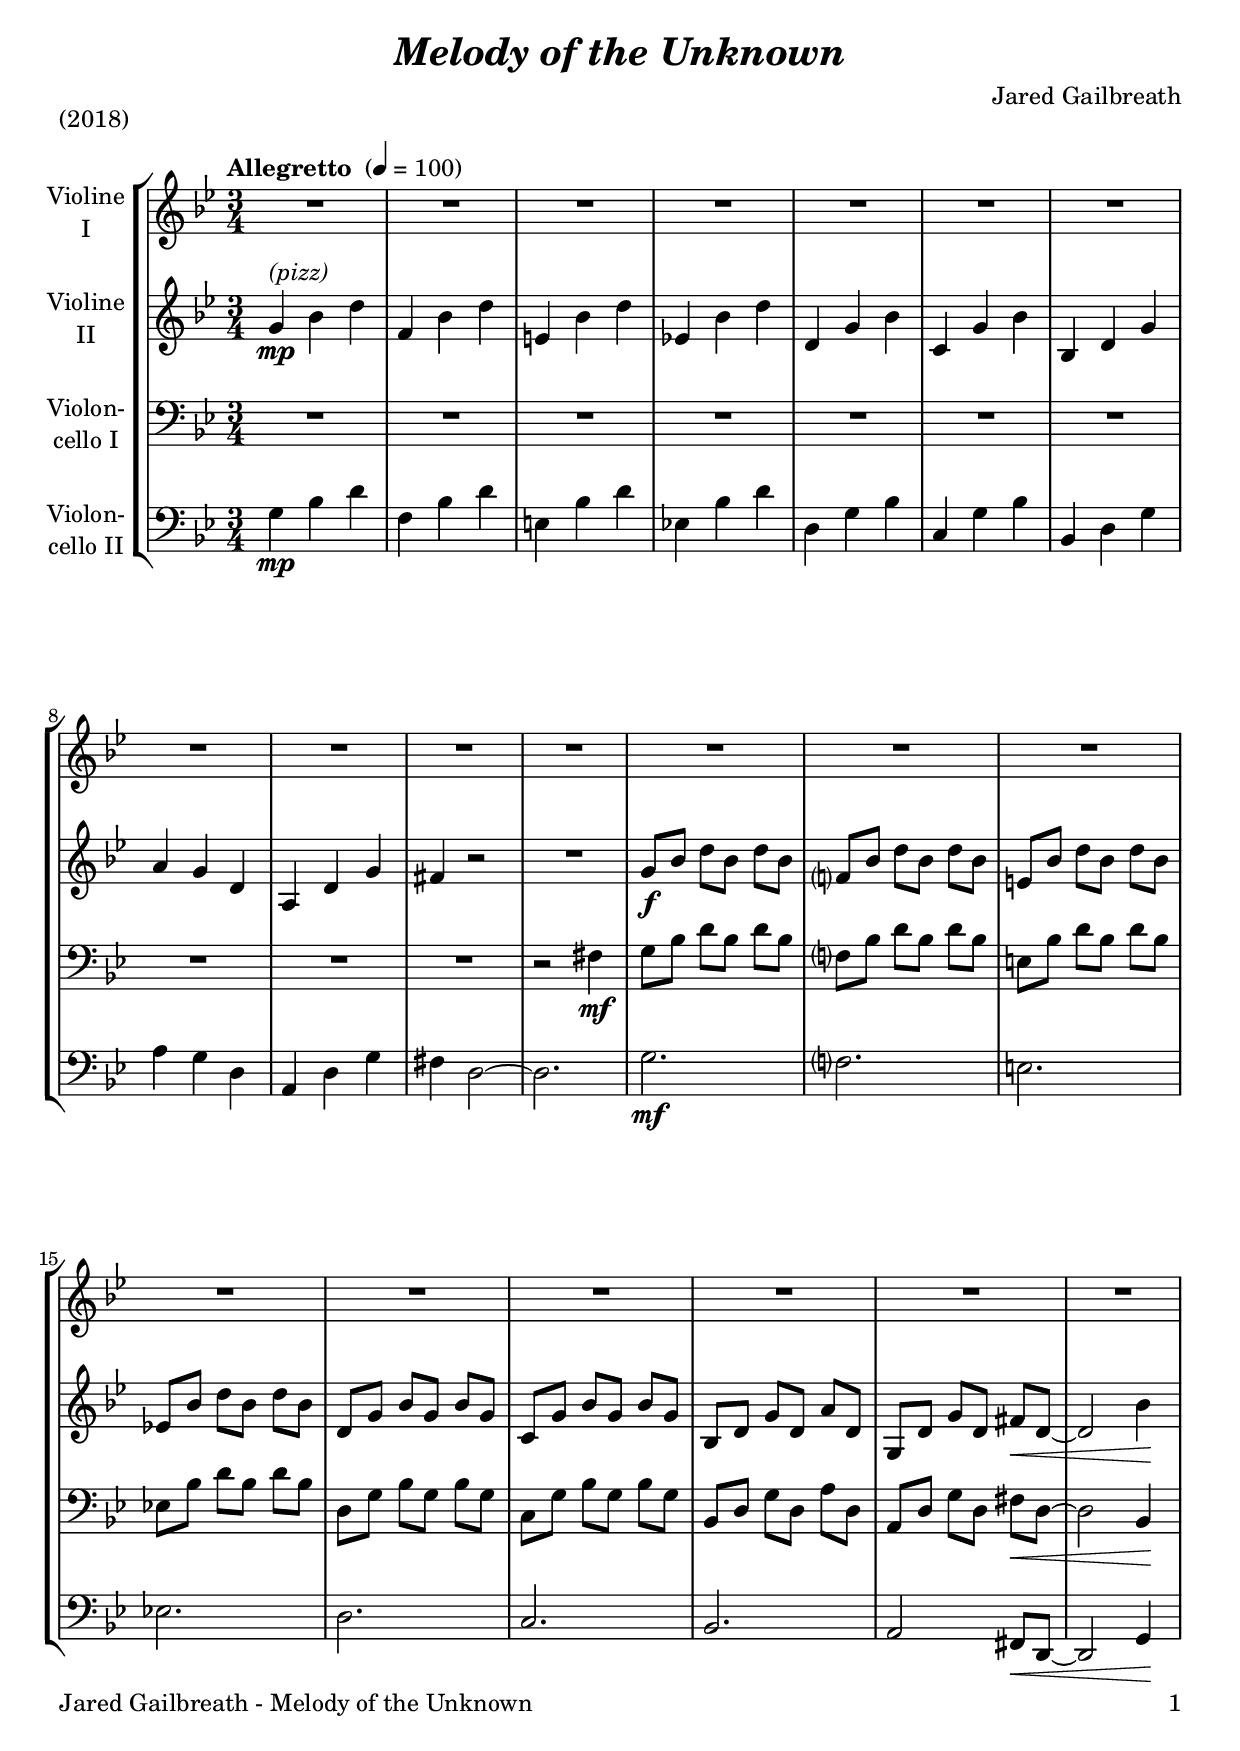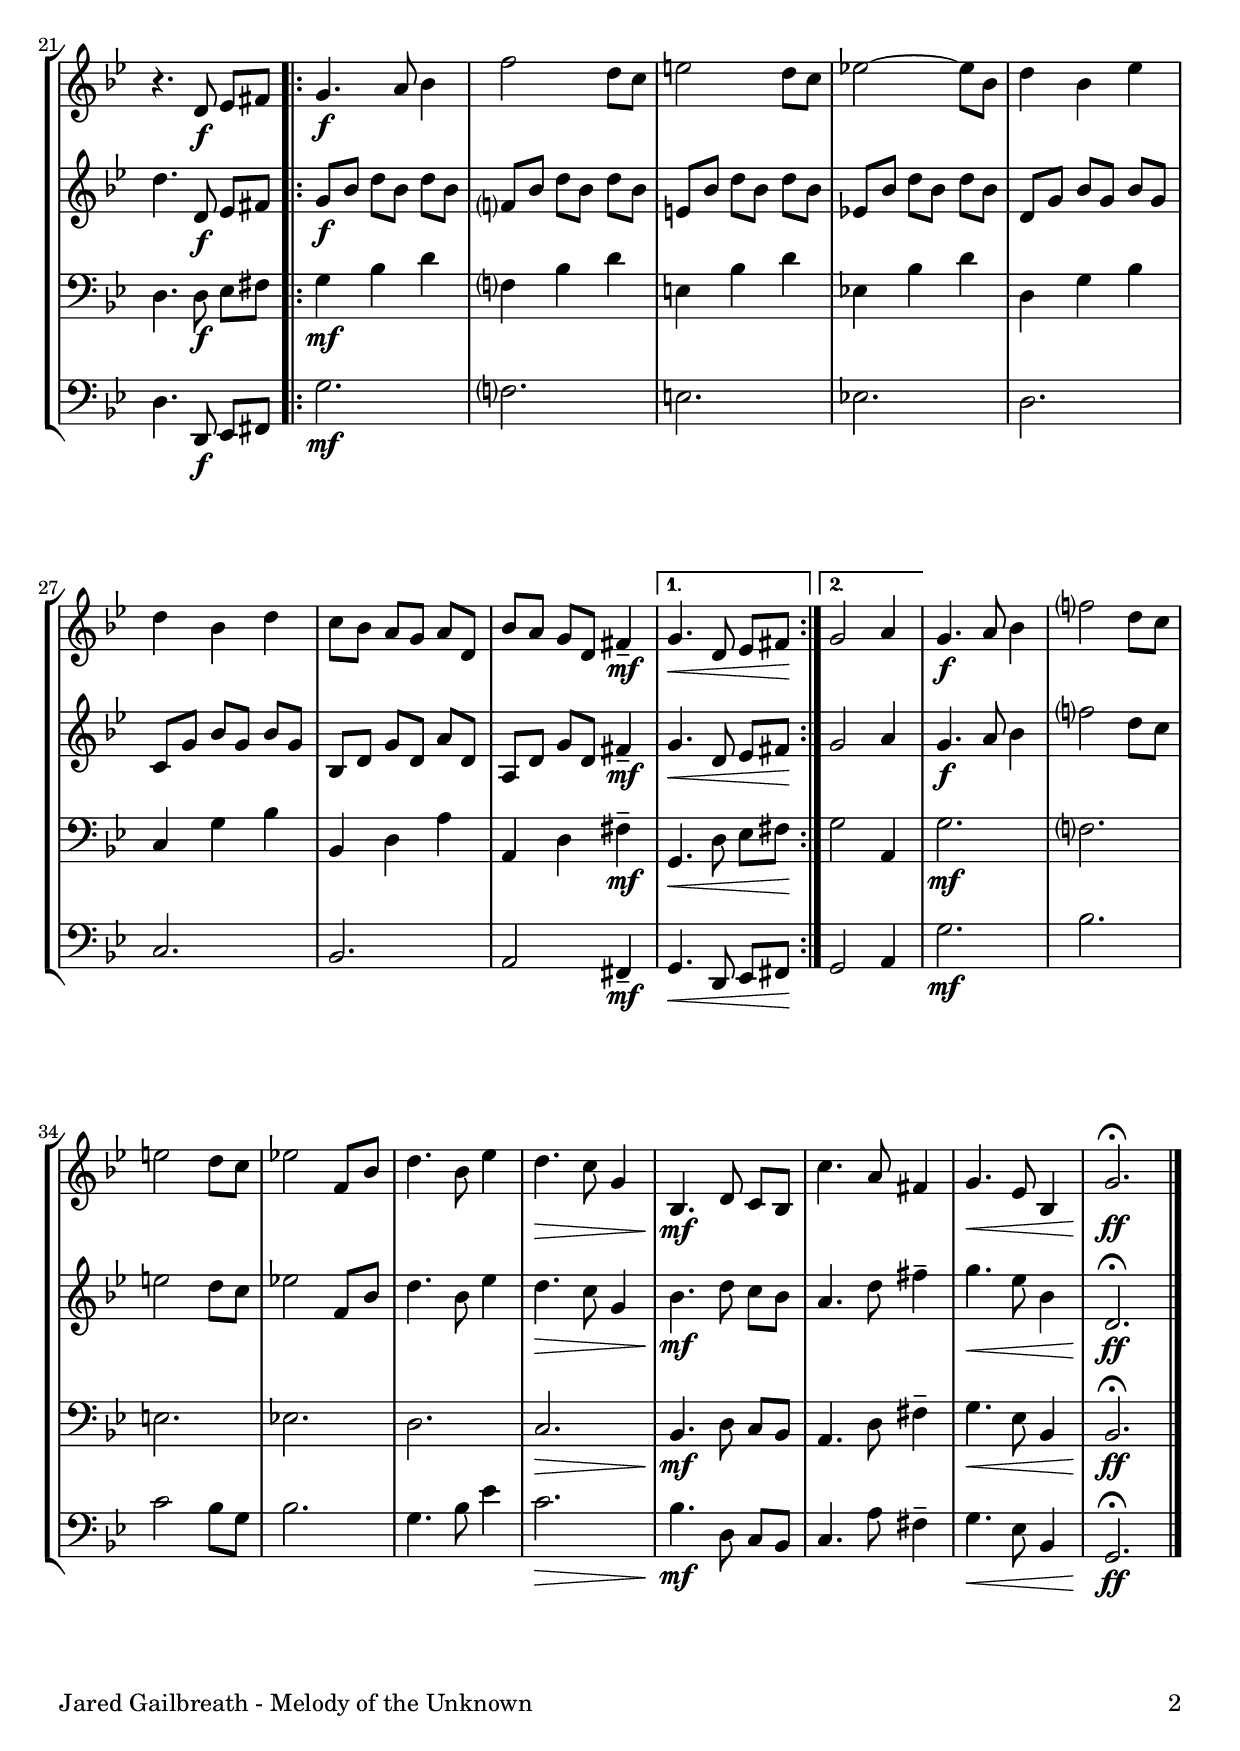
\version "2.18.2"
\include "deutsch.ly"
  
#(set-global-staff-size 21)

\header {
  title     = \markup \bold \italic "Melody of the Unknown"
  composer  = "Jared Gailbreath"
%  arranger  = ""
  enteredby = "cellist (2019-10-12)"
  piece     = "(2018)"
}

voiceconsts = {
  \key g \minor
  \time 3/4
  \clef "treble"
%  \numericTimeSignature
  \compressFullBarRests
  % Set default beaming for all staves
  \set Timing.beamExceptions = #'()
  \set Timing.baseMoment     = #(ly:make-moment 1 4)
  \set Timing.beatStructure  = #'(1 1 1)
  \tempo "Allegretto " 4=100
}

micl = "clarinet"
mivl = "violin"
mifl = "flute"
miob = "oboe"
mifh = "french horn"
mips = "pizzicato strings"
misx = "tenor sax"
mist = "string ensemble 1"
miba = "cello"
%miba = "bassoon"

pizz = \markup \italic "(pizz)"

va = \relative c' {
  \voiceconsts

  R2.*20
  r4. d8\f es fis
  \repeat volta 2 {
    g4.\f a8 b4
    f'2 d8 c
    e2 d8 c
    es!2~ es8 b
    d4 b es
    d b d
    c8 b a g a d,

    b' a g d fis4--\mf
  }
  \alternative {
    { g4.\< d8 es fis\! }
    { g2 a4 }
  }
  g4.\f a8 b4
  f'?2 d8 c
  e2 d8 c
  es!2 f,8 b
  d4. b8 es4
  d4.\> c8 g4

  b,4.\!\mf d8 c b
  c'4. a8 fis4
  g4.\< es8 b4
  g'2.\fermata\!\ff \bar "|."
}

vb = \relative c'' {
  \voiceconsts

  g4^\pizz\mp b d
  f, b d
  e, b' d
  es,! b' d
  d, g b
  c, g' b
  b, d g
  a g d
  a d g
  fis r2
  R2.

  g8\f b d b d b
  f? b d b d b
  e, b' d b d b
  es,! b' d b d b
  d, g b g b g
  c, g' b g b g

  b, d g d a' d,
  g, d' g d fis\< d~
  d2 b'4\!
  d4. d,8\f es fis
  
  \repeat volta 2 {
    g\f b d b d b
    f? b d b d b
    e, b' d b d b

    es,! b' d b d b
    d, g b g b g
    c, g' b g b g
    b, d g d a' d,
    a d g d fis4--\mf
 }
  \alternative {
    { g4.\< d8 es fis\! }
    { g2 a4 }
  }

  g4.\f a8 b4
  f'?2 d8 c
  e2 d8 c
  es!2 f,8 b
  d4. b8 es4
  d4.\> c8 g4
  b4.\!\mf d8 c b
  a4. d8 fis4--
  g4.\< es8 b4
  d,2.\fermata \!\ff \bar "|."
}

vc = \relative c {
  \voiceconsts
  \clef "bass"

  R2.*10
  r2 fis4\mf
  g8 b d b d b
  f? b d b d b
  e, b' d b d b
  es,! b' d b d b
  d, g b g b g

  c, g' b g b g
  b, d g d a' d,
  a d g d fis\< d~
  d2 b4\!
  d4. d8\f es fis
  
  \repeat volta 2 {
    g4\mf b d
    f,? b d
    e, b' d

    es,! b' d
    d, g b
    c, g' b
    b, d a'
    a, d fis--\mf
  }
  \alternative {
    { g,4.\< d'8 es fis\! }
    { g2 a,4 }
  }
  g'2.\mf
  f?
  e
  es!

  d
  c\>
  b4.\!\mf d8 c b
  a4. d8 fis4--
  g4.\< es8 b4
  b2.\fermata\!\ff \bar "|."
}

vd = \relative c' {
  \voiceconsts
  \clef "bass"

  g4\mp b d
  f, b d
  e, b' d
  es,! b' d
  d, g b
  c, g' b
  b, d g
  a g d
  a d g
  fis d2~
  d2.

  g\mf
  f?
  e
  es!
  d
  c
  b
  a2 fis8\< d~
  d2 g4\!
  d'4. d,8\f es fis
  
  \repeat volta 2 {
    g'2.\mf
    f?
    e

    es!
    d
    c
    b
    a2 fis4--\mf
  }
  \alternative {
    { g4.\< d8 es fis\! }
    { g2 a4 }
  }
  g'2.\mf
  b
  c2 b8 g
  b2.
  g4. b8 es4

  c2.\>
  b4.\!\mf d,8 c b
  c4. a'8 fis4--
  g4.\< es8 b4
  g2.\fermata\!\ff \bar "|."
}


music = \new StaffGroup <<
      \new Staff {
	\set Staff.midiInstrument = \mivl
	\set Staff.instrumentName = \markup \center-column { "Violine" "I" }
	\transpose g g { \va }
      }

      \new Staff {
	\set Staff.midiInstrument = \mips
	\set Staff.instrumentName = \markup \center-column { "Violine" "II" }
	\transpose g g { \vb }
      }

      \new Staff {
	\set Staff.midiInstrument = \miba
	\set Staff.instrumentName = \markup \center-column { "Violon-" "cello I" }
	\transpose g g { \vc }
      }

      \new Staff {
	\set Staff.midiInstrument = \miba
	\set Staff.instrumentName = \markup \center-column { "Violon-" "cello II" }
	\transpose g g { \vd }
      }
>>

\book {
   \paper {
    print-page-number = ##t
    print-first-page-number = ##t
    oddHeaderMarkup = \markup \null
    evenHeaderMarkup = \markup \null
    oddFooterMarkup = \markup {
      \fill-line {
        \on-the-fly #print-page-number-check-first
        "Jared Gailbreath - Melody of the Unknown" \fromproperty #'page:page-number-string
      }
    }
    evenFooterMarkup = \oddFooterMarkup
  } \score {
    \music
    \layout {}
  }

  \score {
    \unfoldRepeats \music

    \midi {
      \context {
        \Score
      }
    }
  }
}
